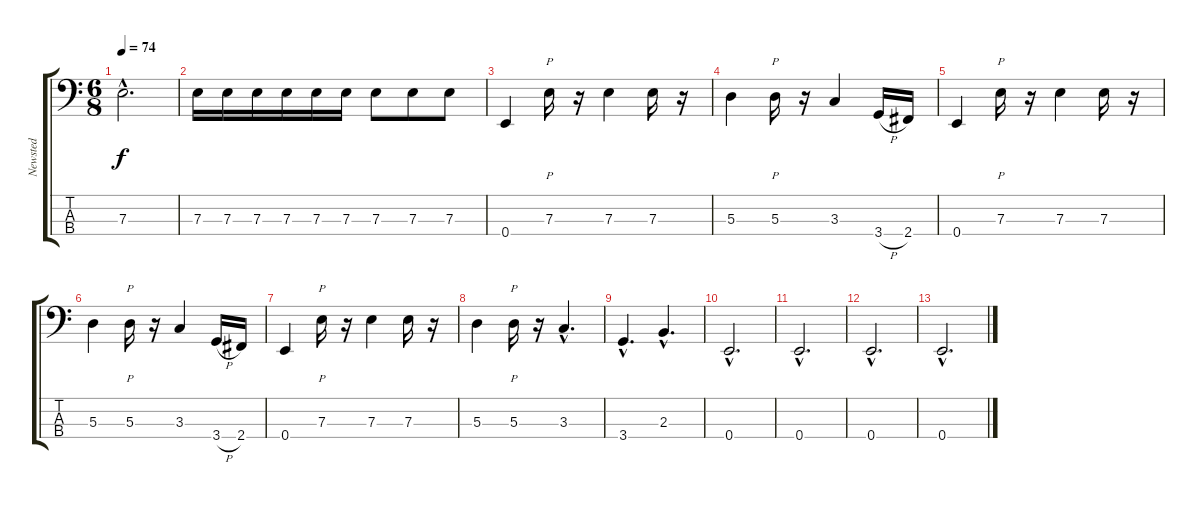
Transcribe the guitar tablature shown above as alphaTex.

\track ("Newsted" "Newsted") {instrument electricbassfinger}
\staff {score tabs}
\tuning (G2 D2 A1 E1) {hide}
\ts (6 8)
\tempo 74
\clef f4
\ks c
7.3{hac}.2{d dy f} |
7.3.16 7.3.16 7.3.16 7.3.16 7.3.16 7.3.16 7.3.8 7.3.8 7.3.8 |
0.4.4 7.3.16{p} r.16 7.3.4 7.3.16 r.16 |
5.3.4 5.3.16{p} r.16 3.3.4 3.4{h}.16 2.4.16 |
0.4.4 7.3.16{p} r.16 7.3.4 7.3.16 r.16 |
5.3.4 5.3.16{p} r.16 3.3.4 3.4{h}.16 2.4.16 |
0.4.4 7.3.16{p} r.16 7.3.4 7.3.16 r.16 |
5.3.4 5.3.16{p} r.16 3.3{hac}.4{d} |
3.4{hac}.4{d} 2.3{hac}.4{d} |
0.4{hac}.2{d} |
0.4{hac}.2{d} |
0.4{hac}.2{d} |
0.4{hac}.2{d}
